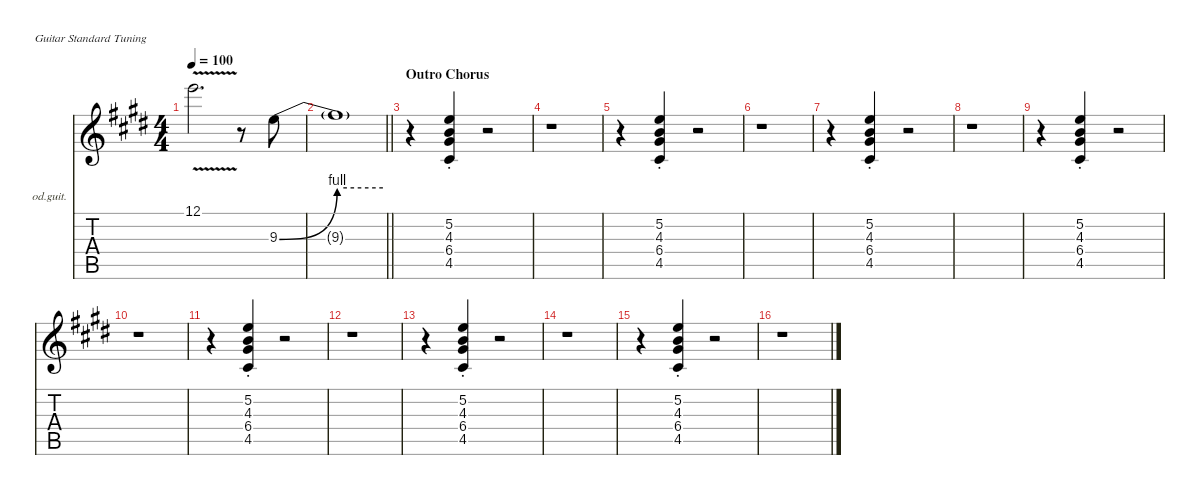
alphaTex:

\defaultSystemsLayout 4
\hideDynamics
\bracketExtendMode nobrackets
\firstSystemTrackNameOrientation horizontal
\otherSystemsTrackNameOrientation horizontal
\track ("Lead Guitar" "od.guit.") {instrument overdrivenguitar}
\staff {score tabs}
\tuning (E4 B3 G3 D3 A2 E2)
\ts (4 4)
\tempo 100
\clef g2
\ks c#minor
12.1{v acc forcenatural}.2{d dy f} r.8 9.3{be (bend 0 0 60 4) acc forcenatural}.8 |
\barLineRight lightlight
9.3{be (hold 0 4 60 4) t}.1 |
\section ("" "Outro Chorus")
r.4 (5.2{st acc forcenatural} 4.3{st acc forcenatural} 6.4{st acc #} 4.5{st acc #}).4 r.2 |
r.1 |
r.4 (5.2{st acc forcenatural} 4.3{st acc forcenatural} 6.4{st acc #} 4.5{st acc #}).4 r.2 |
r.1 |
r.4 (5.2{st acc forcenatural} 4.3{st acc forcenatural} 6.4{st acc #} 4.5{st acc #}).4 r.2 |
r.1 |
r.4 (5.2{st acc forcenatural} 4.3{st acc forcenatural} 6.4{st acc #} 4.5{st acc #}).4 r.2 |
r.1 |
r.4 (5.2{st acc forcenatural} 4.3{st acc forcenatural} 6.4{st acc #} 4.5{st acc #}).4 r.2 |
r.1 |
r.4 (5.2{st acc forcenatural} 4.3{st acc forcenatural} 6.4{st acc #} 4.5{st acc #}).4 r.2 |
r.1 |
r.4 (5.2{st acc forcenatural} 4.3{st acc forcenatural} 6.4{st acc #} 4.5{st acc #}).4 r.2 |
r.1
